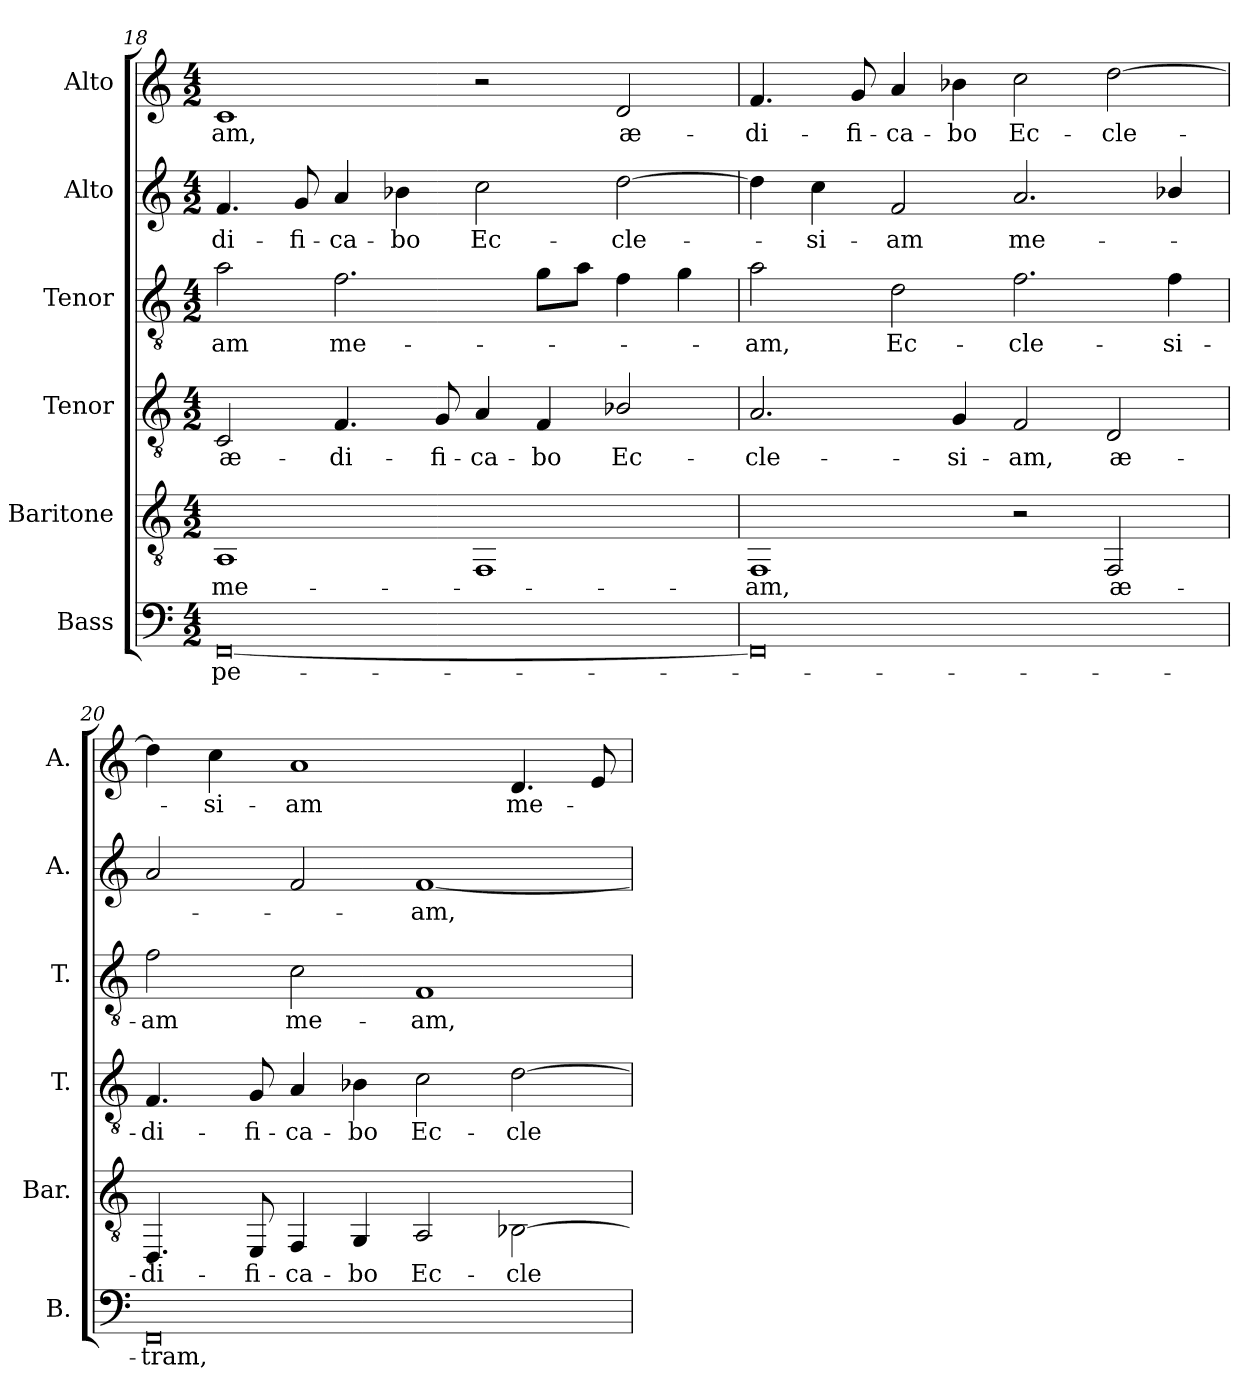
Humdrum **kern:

**kern	**text	**kern	**text	**kern	**text	**kern	**text	**kern	**text	**kern	**text
*part6	*part6	*part5	*part5	*part4	*part4	*part3	*part3	*part2	*part2	*part1	*part1
*staff6	*staff6	*staff5	*staff5	*staff4	*staff4	*staff3	*staff3	*staff2	*staff2	*staff1	*staff1
*I"Bass	*	*I"Baritone	*	*I"Tenor	*	*I"Tenor	*	*I"Alto	*	*I"Alto	*
*I'B.	*	*I'Bar.	*	*I'T.	*	*I'T.	*	*I'A.	*	*I'A.	*
*clefF4	*	*clefGv2	*	*clefGv2	*	*clefGv2	*	*clefG2	*	*clefG2	*
*	*	*	*	*ITrd7c12	*	*ITrd7c12	*	*	*	*	*
*k[]	*	*k[]	*	*k[]	*	*k[]	*	*k[]	*	*k[]	*
*C:	*	*C:	*	*C:	*	*C:	*	*C:	*	*C:	*
*M4/2	*	*M4/2	*	*M4/2	*	*M4/2	*	*M4/2	*	*M4/2	*
=18	=18	=18	=18	=18	=18	=18	=18	=18	=18	=18	=18
!	!LO:LY:b:color=#000000	!	!	!	!	!	!	!	!	!	!
!	!	!	!LO:LY:b:color=#000000	!	!	!	!	!	!	!	!
!	!	!	!	!	!LO:LY:b:color=#000000	!	!	!	!	!	!
!	!	!	!	!	!	!	!LO:LY:b:color=#000000	!	!	!	!
!	!	!	!	!	!	!	!	!	!LO:LY:b:color=#000000	!	!
!	!	!	!	!	!	!	!	!	!	!	!LO:LY:b:color=#000000
[0FFi	pe-	1AAi	me-	2CCi/	æ-	2Ai\	-am	4.fi/	-di-	1ci	-am,
!	!	!	!	!	!	!	!	!	!LO:LY:b:color=#000000	!	!
.	.	.	.	.	.	.	.	8gi/	-fi-	.	.
!	!	!	!	!	!LO:LY:b:color=#000000	!	!	!	!	!	!
!	!	!	!	!	!	!	!LO:LY:b:color=#000000	!	!	!	!
!	!	!	!	!	!	!	!	!	!LO:LY:b:color=#000000	!	!
.	.	.	.	4.FFi/	-di-	2.Fi\	me-	4ai/	-ca-	.	.
!	!	!	!	!	!	!	!	!	!LO:LY:b:color=#000000	!	!
.	.	.	.	.	.	.	.	4b-Xi\	-bo	.	.
!	!	!	!	!	!LO:LY:b:color=#000000	!	!	!	!	!	!
.	.	.	.	8GGi/	-fi-	.	.	.	.	.	.
!	!	!	!	!	!LO:LY:b:color=#000000	!	!	!	!	!	!
!	!	!	!	!	!	!	!	!	!LO:LY:b:color=#000000	!	!
.	.	1FFi	.	4AAi/	-ca-	.	.	2cci\	Ec-	2r	.
!	!	!	!	!	!LO:LY:b:color=#000000	!	!	!	!	!	!
.	.	.	.	4FFi/	-bo	8Gi\L	.	.	.	.	.
.	.	.	.	.	.	8Ai\J	.	.	.	.	.
!	!	!	!	!	!LO:LY:b:color=#000000	!	!	!	!	!	!
!	!	!	!	!	!	!	!	!	!LO:LY:b:color=#000000	!	!
!	!	!	!	!	!	!	!	!	!	!	!LO:LY:b:color=#000000
.	.	.	.	2BB-Xi/	Ec-	4Fi\	.	[2ddi\	-cle-	2di/	æ-
.	.	.	.	.	.	4Gi\	.	.	.	.	.
=19	=19	=19	=19	=19	=19	=19	=19	=19	=19	=19	=19
!	!	!	!LO:LY:b:color=#000000	!	!	!	!	!	!	!	!
!	!	!	!	!	!LO:LY:b:color=#000000	!	!	!	!	!	!
!	!	!	!	!	!	!	!LO:LY:b:color=#000000	!	!	!	!
!	!	!	!	!	!	!	!	!	!	!	!LO:LY:b:color=#000000
0FFi]	.	1FFi	-am,	2.AAi/	-cle-	2Ai\	-am,	4ddi\]	.	4.fi/	-di-
!	!	!	!	!	!	!	!	!	!LO:LY:b:color=#000000	!	!
.	.	.	.	.	.	.	.	4cci\	-si-	.	.
!	!	!	!	!	!	!	!	!	!	!	!LO:LY:b:color=#000000
.	.	.	.	.	.	.	.	.	.	8gi/	-fi-
!	!	!	!	!	!	!	!LO:LY:b:color=#000000	!	!	!	!
!	!	!	!	!	!	!	!	!	!LO:LY:b:color=#000000	!	!
!	!	!	!	!	!	!	!	!	!	!	!LO:LY:b:color=#000000
.	.	.	.	.	.	2Di\	Ec-	2fi/	-am	4ai/	-ca-
!	!	!	!	!	!LO:LY:b:color=#000000	!	!	!	!	!	!
!	!	!	!	!	!	!	!	!	!	!	!LO:LY:b:color=#000000
.	.	.	.	4GGi/	-si-	.	.	.	.	4b-Xi\	-bo
!	!	!	!	!	!LO:LY:b:color=#000000	!	!	!	!	!	!
!	!	!	!	!	!	!	!LO:LY:b:color=#000000	!	!	!	!
!	!	!	!	!	!	!	!	!	!LO:LY:b:color=#000000	!	!
!	!	!	!	!	!	!	!	!	!	!	!LO:LY:b:color=#000000
.	.	2r	.	2FFi/	-am,	2.Fi\	-cle-	2.ai/	me-	2cci\	Ec-
!	!	!	!LO:LY:b:color=#000000	!	!	!	!	!	!	!	!
!	!	!	!	!	!LO:LY:b:color=#000000	!	!	!	!	!	!
!	!	!	!	!	!	!	!	!	!	!	!LO:LY:b:color=#000000
.	.	2FFi/	æ-	2DDi/	æ-	.	.	.	.	[2ddi\	-cle-
!	!	!	!	!	!	!	!LO:LY:b:color=#000000	!	!	!	!
.	.	.	.	.	.	4Fi\	-si-	4b-Xi/	.	.	.
!!LO:LB:g=z
=20	=20	=20	=20	=20	=20	=20	=20	=20	=20	=20	=20
!	!LO:LY:b:color=#000000	!	!	!	!	!	!	!	!	!	!
!	!	!	!LO:LY:b:color=#000000	!	!	!	!	!	!	!	!
!	!	!	!	!	!LO:LY:b:color=#000000	!	!	!	!	!	!
!	!	!	!	!	!	!	!LO:LY:b:color=#000000	!	!	!	!
0FFi	-tram,	4.DDi/	-di-	4.FFi/	-di-	2Fi\	-am	2ai/	.	4ddi\]	.
!	!	!	!	!	!	!	!	!	!	!	!LO:LY:b:color=#000000
.	.	.	.	.	.	.	.	.	.	4cci\	-si-
!	!	!	!LO:LY:b:color=#000000	!	!	!	!	!	!	!	!
!	!	!	!	!	!LO:LY:b:color=#000000	!	!	!	!	!	!
.	.	8EEi/	-fi-	8GGi/	-fi-	.	.	.	.	.	.
!	!	!	!LO:LY:b:color=#000000	!	!	!	!	!	!	!	!
!	!	!	!	!	!LO:LY:b:color=#000000	!	!	!	!	!	!
!	!	!	!	!	!	!	!LO:LY:b:color=#000000	!	!	!	!
!	!	!	!	!	!	!	!	!	!	!	!LO:LY:b:color=#000000
.	.	4FFi/	-ca-	4AAi/	-ca-	2Ci\	me-	2fi/	.	1ai	-am
!	!	!	!LO:LY:b:color=#000000	!	!	!	!	!	!	!	!
!	!	!	!	!	!LO:LY:b:color=#000000	!	!	!	!	!	!
.	.	4GGi/	-bo	4BB-Xi\	-bo	.	.	.	.	.	.
!	!	!	!LO:LY:b:color=#000000	!	!	!	!	!	!	!	!
!	!	!	!	!	!LO:LY:b:color=#000000	!	!	!	!	!	!
!	!	!	!	!	!	!	!LO:LY:b:color=#000000	!	!	!	!
!	!	!	!	!	!	!	!	!	!LO:LY:b:color=#000000	!	!
.	.	2AAi/	Ec-	2Ci\	Ec-	1FFi	-am,	[1fi	-am,	.	.
!	!	!	!LO:LY:b:color=#000000	!	!	!	!	!	!	!	!
!	!	!	!	!	!LO:LY:b:color=#000000	!	!	!	!	!	!
!	!	!	!	!	!	!	!	!	!	!	!LO:LY:b:color=#000000
.	.	[2BB-Xi\	-cle-	[2Di\	-cle-	.	.	.	.	4.di/	me-
.	.	.	.	.	.	.	.	.	.	8ei/	.
=	=	=	=	=	=	=	=	=	=	=	=
*-	*-	*-	*-	*-	*-	*-	*-	*-	*-	*-	*-
